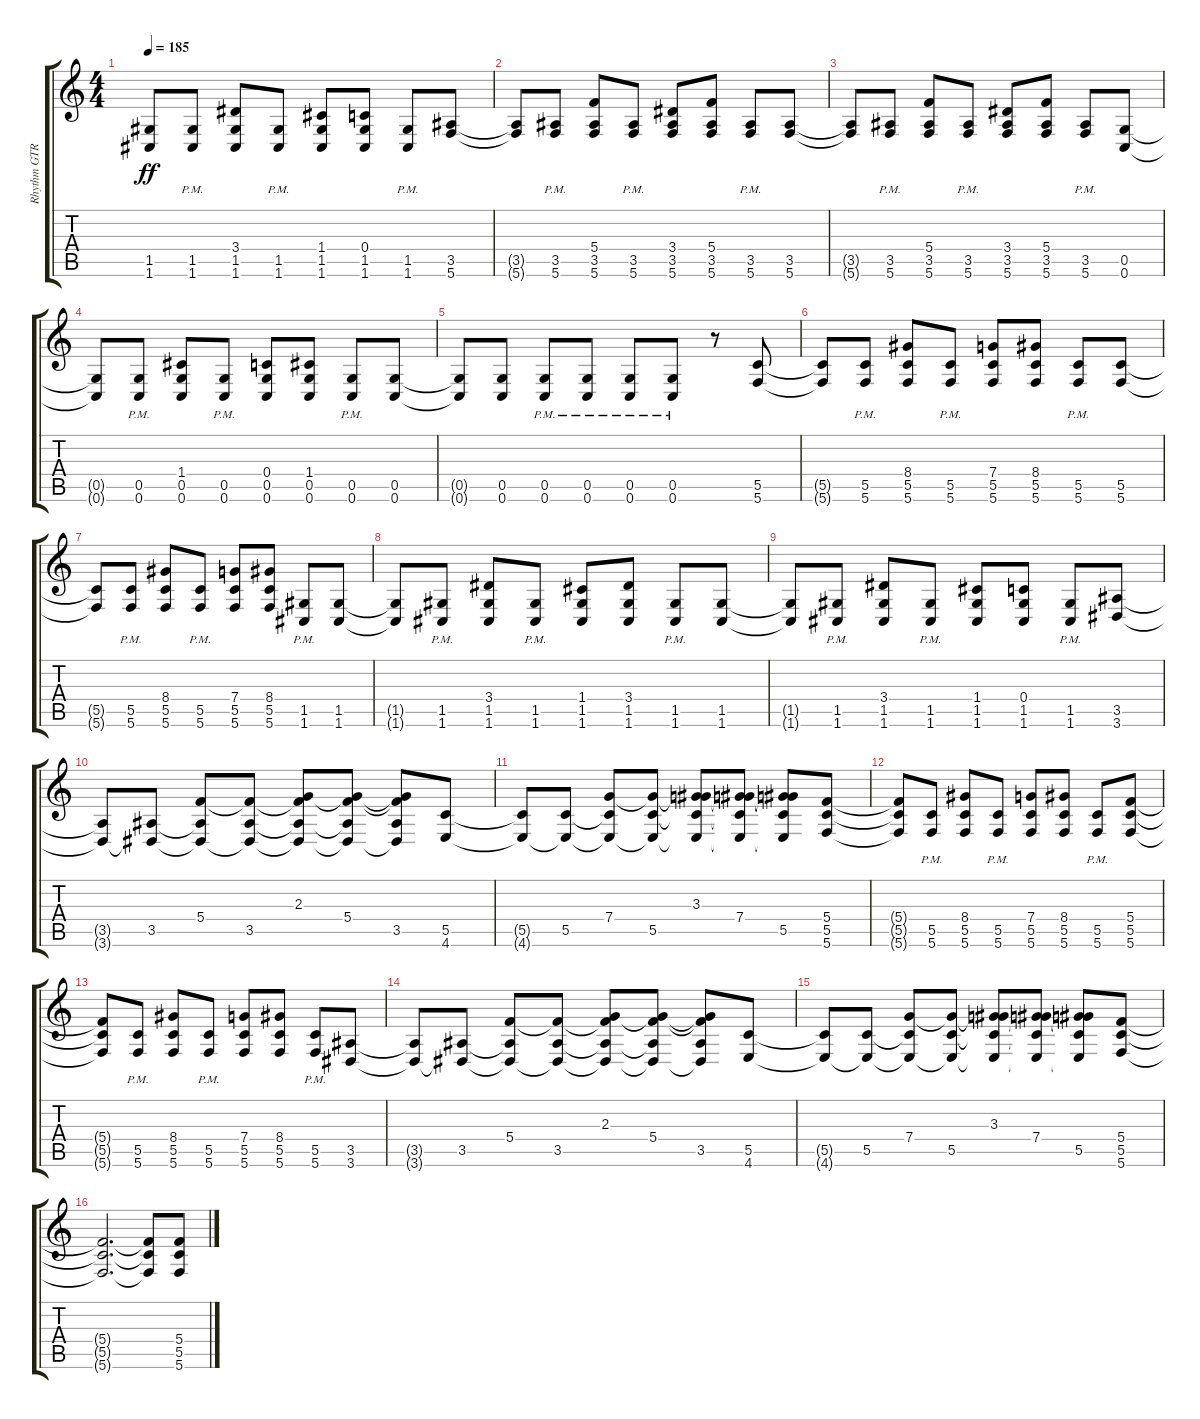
\track ("Rhythm GTR 1" "Rhythm GTR") {instrument overdrivenguitar}
\staff {score tabs}
\tuning (D4 A3 F3 C3 G2 C2) {hide}
\ts (4 4)
\tempo 185
\clef g2
\ks aminor
(1.5{t} 1.6{t}).8{dy ff} (1.5{pm} 1.6{pm}).8 (3.4 1.5 1.6).8 (1.5{pm} 1.6{pm}).8 (1.4 1.5 1.6).8 (0.4 1.5 1.6).8 (1.5{pm} 1.6{pm}).8 (3.5 5.6).8 |
(3.5{t} 5.6{t}).8 (3.5{pm} 5.6{pm}).8 (5.4 3.5 5.6).8 (3.5{pm} 5.6{pm}).8 (3.4 3.5 5.6).8 (5.4 3.5 5.6).8 (3.5{pm} 5.6{pm}).8 (3.5 5.6).8 |
(3.5{t} 5.6{t}).8 (3.5{pm} 5.6{pm}).8 (5.4 3.5 5.6).8 (3.5{pm} 5.6{pm}).8 (3.4 3.5 5.6).8 (5.4 3.5 5.6).8 (3.5{pm} 5.6{pm}).8 (0.5 0.6).8 |
(0.5{t} 0.6{t}).8 (0.5{pm} 0.6{pm}).8 (1.4 0.5 0.6).8 (0.5{pm} 0.6{pm}).8 (0.4 0.5 0.6).8 (1.4 0.5 0.6).8 (0.5{pm} 0.6{pm}).8 (0.5 0.6).8 |
(0.5{t} 0.6{t}).8 (0.5 0.6).8 (0.5{pm} 0.6{pm}).8 (0.5{pm} 0.6{pm}).8 (0.5{pm} 0.6{pm}).8 (0.5{pm} 0.6{pm}).8 r.8 (5.5 5.6).8 |
(5.5{t} 5.6{t}).8 (5.5{pm} 5.6{pm}).8 (8.4 5.5 5.6).8 (5.5{pm} 5.6{pm}).8 (7.4 5.5 5.6).8 (8.4 5.5 5.6).8 (5.5{pm} 5.6{pm}).8 (5.5 5.6).8 |
(5.5{t} 5.6{t}).8 (5.5{pm} 5.6{pm}).8 (8.4 5.5 5.6).8 (5.5{pm} 5.6{pm}).8 (7.4 5.5 5.6).8 (8.4 5.5 5.6).8 (1.5{pm} 1.6{pm}).8 (1.5 1.6).8 |
(1.5{t} 1.6{t}).8 (1.5{pm} 1.6{pm}).8 (3.4 1.5 1.6).8 (1.5{pm} 1.6{pm}).8 (1.4 1.5 1.6).8 (3.4 1.5 1.6).8 (1.5{pm} 1.6{pm}).8 (1.5 1.6).8 |
(1.5{t} 1.6{t}).8 (1.5{pm} 1.6{pm}).8 (3.4 1.5 1.6).8 (1.5{pm} 1.6{pm}).8 (1.4 1.5 1.6).8 (0.4 1.5 1.6).8 (1.5{pm} 1.6{pm}).8 (3.5 3.6).8 |
(3.5{t} 3.6{t}).8 (3.5 3.6{t}).8 (5.4 3.5{t} 3.6{t}).8 (5.4{t} 3.5 3.6{t}).8 (2.3 5.4{t} 3.5{t} 3.6{t}).8 (2.3{t} 5.4 3.5{t} 3.6{t}).8 (2.3{t} 5.4{t} 3.5 3.6{t}).8 (5.5 4.6).8 |
(5.5{t} 4.6{t}).8 (5.5 4.6{t}).8 (7.4 5.5{t} 4.6{t}).8 (7.4{t} 5.5 4.6{t}).8 (3.3 7.4{t} 5.5{t} 4.6{t}).8 (3.3{t} 7.4 5.5{t} 4.6{t}).8 (3.3{t} 7.4{t} 5.5 4.6{t}).8 (5.4 5.5 5.6).8 |
(5.4{t} 5.5{t} 5.6{t}).8 (5.5{pm} 5.6{pm}).8 (8.4 5.5 5.6).8 (5.5{pm} 5.6{pm}).8 (7.4 5.5 5.6).8 (8.4 5.5 5.6).8 (5.5{pm} 5.6{pm}).8 (5.4 5.5 5.6).8 |
(5.4{t} 5.5{t} 5.6{t}).8 (5.5{pm} 5.6{pm}).8 (8.4 5.5 5.6).8 (5.5{pm} 5.6{pm}).8 (7.4 5.5 5.6).8 (8.4 5.5 5.6).8 (5.5{pm} 5.6{pm}).8 (3.5 3.6).8 |
(3.5{t} 3.6{t}).8 (3.5 3.6{t}).8 (5.4 3.5{t} 3.6{t}).8 (5.4{t} 3.5 3.6{t}).8 (2.3 5.4{t} 3.5{t} 3.6{t}).8 (2.3{t} 5.4 3.5{t} 3.6{t}).8 (2.3{t} 5.4{t} 3.5 3.6{t}).8 (5.5 4.6).8 |
(5.5{t} 4.6{t}).8 (5.5 4.6{t}).8 (7.4 5.5{t} 4.6{t}).8 (7.4{t} 5.5 4.6{t}).8 (3.3 7.4{t} 5.5{t} 4.6{t}).8 (3.3{t} 7.4 5.5{t} 4.6{t}).8 (3.3{t} 7.4{t} 5.5 4.6{t}).8 (5.4 5.5 5.6).8 |
(5.4{t} 5.5{t} 5.6{t}).2{d} (5.4{t} 5.5{t} 5.6{t}).8 (5.4 5.5 5.6).8
